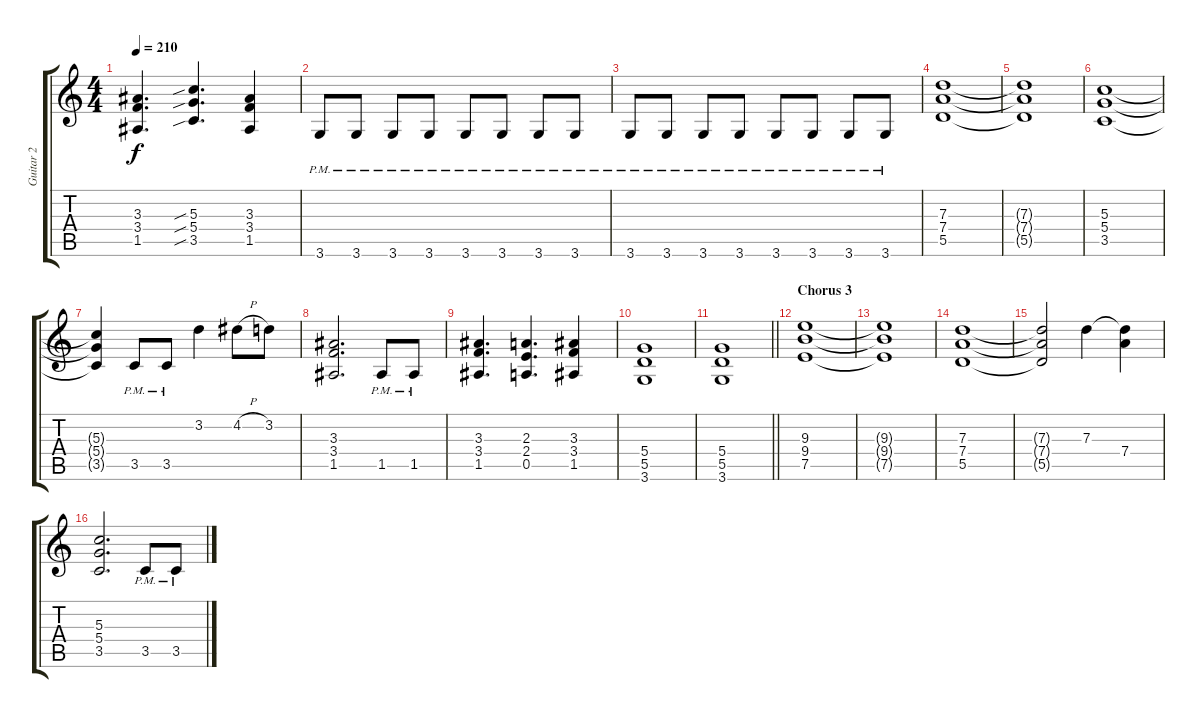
\track ("Guitar 2" "Guitar 2") {instrument distortionguitar}
\staff {score tabs}
\tuning (E4 B3 G3 D3 A2 E2) {hide}
\ts (4 4)
\tempo 210
\clef g2
\ks c
(3.3 3.4 1.5).4{d dy f} (5.3{sib} 5.4{sib} 3.5{sib}).4{d} (3.3 3.4 1.5).4 |
3.6{pm}.8 3.6{pm}.8 3.6{pm}.8 3.6{pm}.8 3.6{pm}.8 3.6{pm}.8 3.6{pm}.8 3.6{pm}.8 |
3.6{pm}.8 3.6{pm}.8 3.6{pm}.8 3.6{pm}.8 3.6{pm}.8 3.6{pm}.8 3.6{pm}.8 3.6{pm}.8 |
(7.3 7.4 5.5).1 |
(7.3{t} 7.4{t} 5.5{t}).1 |
(5.3 5.4 3.5).1 |
(5.3{t} 5.4{t} 3.5{t}).4 3.5{pm}.8 3.5{pm}.8 3.2.4 4.2{h}.8 3.2.8 |
(3.3 3.4 1.5).2{d} 1.5{pm}.8 1.5{pm}.8 |
(3.3 3.4 1.5).4{d} (2.3 2.4 0.5).4{d} (3.3 3.4 1.5).4 |
(5.4 5.5 3.6).1 |
\barLineRight lightlight
(5.4 5.5 3.6).1 |
\section ("" "Chorus 3")
(9.3 9.4 7.5).1 |
(9.3{t} 9.4{t} 7.5{t}).1 |
(7.3 7.4 5.5).1 |
(7.3{t} 7.4{t} 5.5{t}).2 7.3.4 (7.3{t} 7.4).4 |
(5.3 5.4 3.5).2{d} 3.5{pm}.8 3.5{pm}.8
